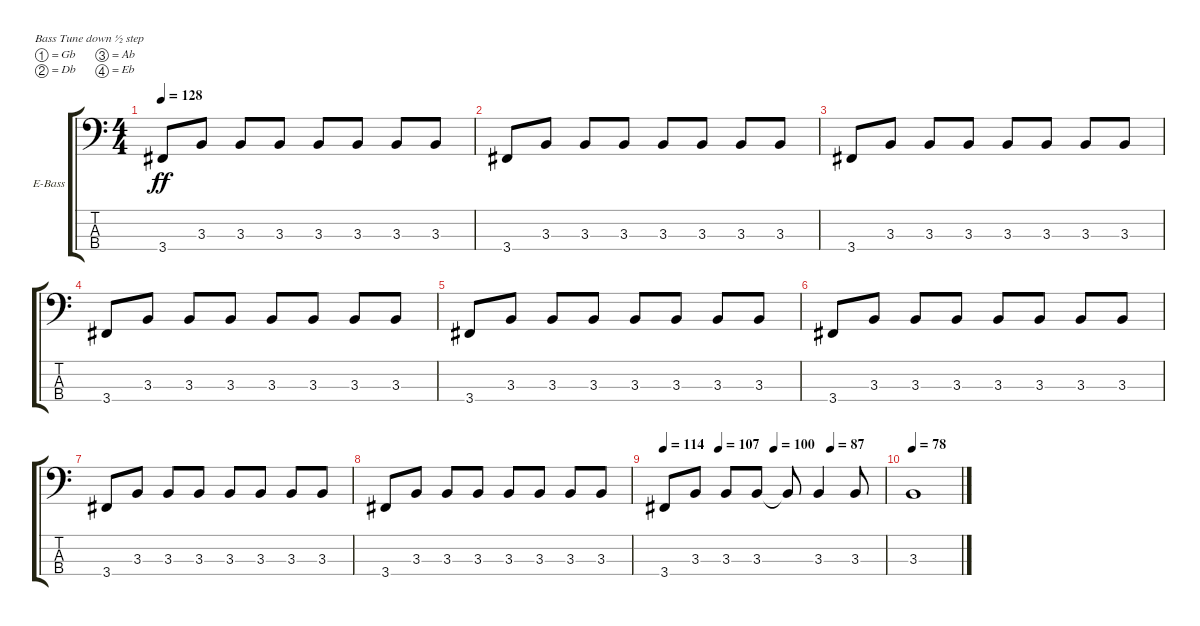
\defaultSystemsLayout 4
\bracketExtendMode groupsimilarinstruments
\firstSystemTrackNameOrientation horizontal
\otherSystemsTrackNameOrientation horizontal
\track ("Bass" "E-Bass") {instrument electricbassfinger}
\staff {score tabs}
\tuning (Gb2 Db2 Ab1 Eb1)
\ts (4 4)
\tempo 128
\clef f4
\ks c
3.4.8{dy ff} 3.3.8 3.3.8 3.3.8 3.3.8 3.3.8 3.3.8 3.3.8 |
3.4.8 3.3.8 3.3.8 3.3.8 3.3.8 3.3.8 3.3.8 3.3.8 |
3.4.8 3.3.8 3.3.8 3.3.8 3.3.8 3.3.8 3.3.8 3.3.8 |
3.4.8 3.3.8 3.3.8 3.3.8 3.3.8 3.3.8 3.3.8 3.3.8 |
3.4.8 3.3.8 3.3.8 3.3.8 3.3.8 3.3.8 3.3.8 3.3.8 |
3.4.8 3.3.8 3.3.8 3.3.8 3.3.8 3.3.8 3.3.8 3.3.8 |
3.4.8 3.3.8 3.3.8 3.3.8 3.3.8 3.3.8 3.3.8 3.3.8 |
3.4.8 3.3.8 3.3.8 3.3.8 3.3.8 3.3.8 3.3.8 3.3.8 |
\tempo 114
\tempo (107 0.25)
\tempo (100 0.5)
\tempo (87 0.75625)
3.4.8 3.3.8 3.3.8 3.3.8 3.3{t}.8 3.3.4 3.3.8 |
\tempo 78
3.3.1
